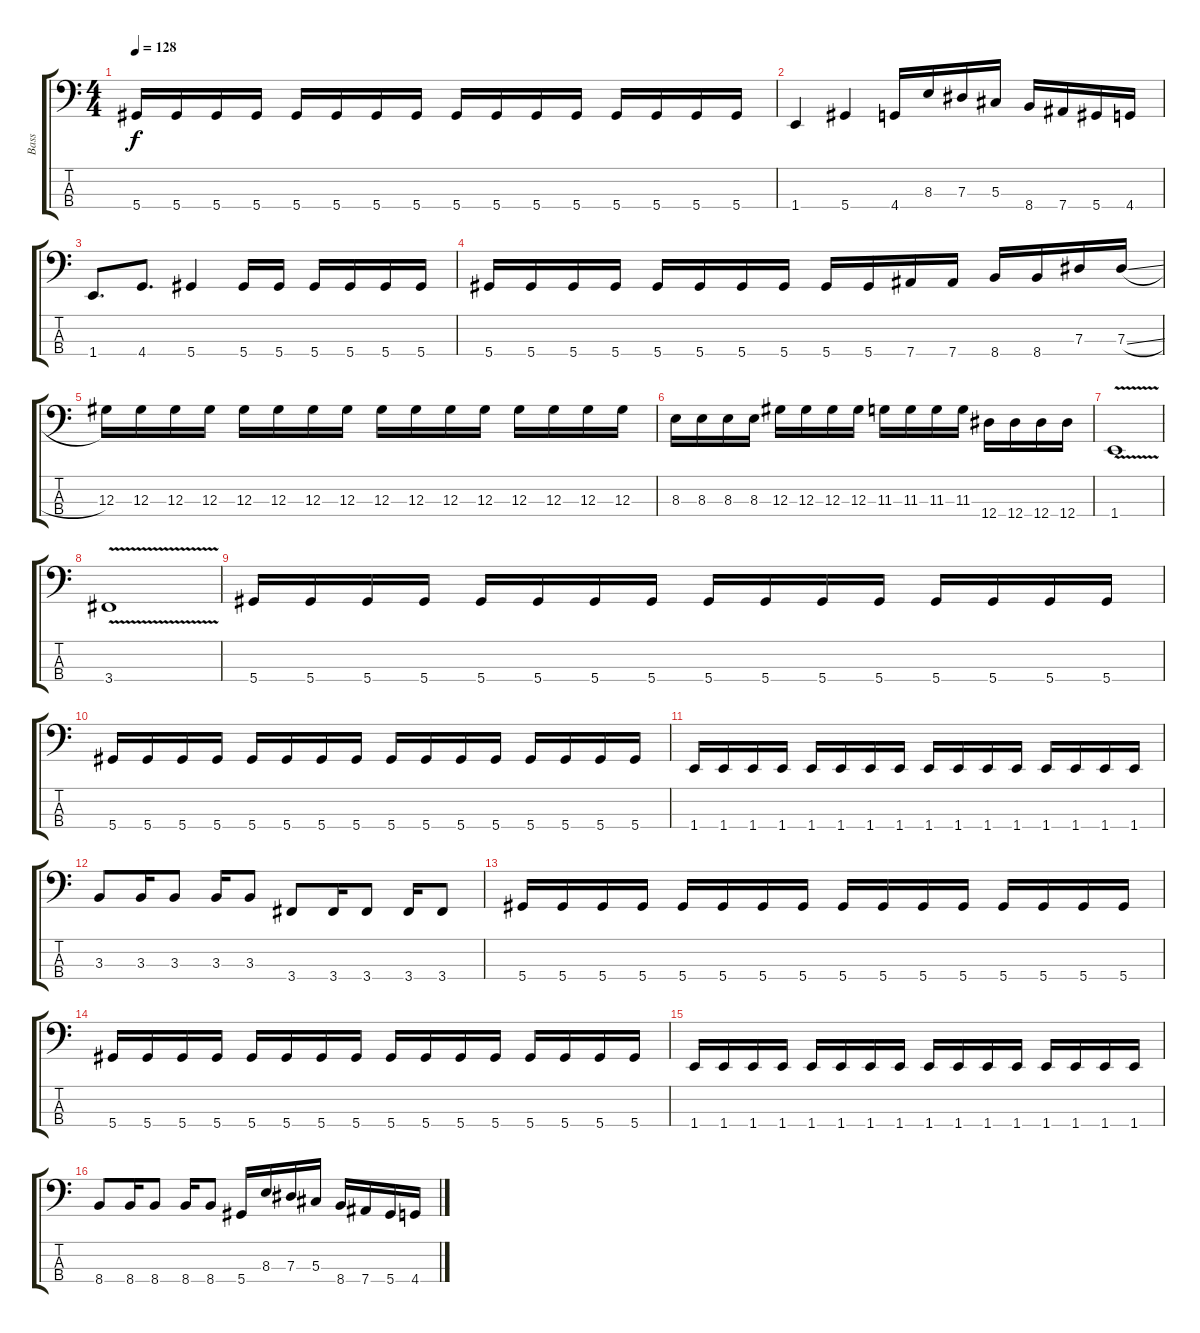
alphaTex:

\track ("Bass" "Bass") {instrument electricbasspick}
\staff {score tabs}
\tuning (Gb2 Db2 Ab1 Eb1) {hide}
\ts (4 4)
\tempo 128
\clef f4
\ks c
5.4.16{dy f} 5.4.16 5.4.16 5.4.16 5.4.16 5.4.16 5.4.16 5.4.16 5.4.16 5.4.16 5.4.16 5.4.16 5.4.16 5.4.16 5.4.16 5.4.16 |
1.4.4 5.4.4 4.4.16 8.3.16 7.3.16 5.3.16 8.4.16 7.4.16 5.4.16 4.4.16 |
1.4.8{d} 4.4.8{d} 5.4.4 5.4.16 5.4.16 5.4.16 5.4.16 5.4.16 5.4.16 |
5.4.16 5.4.16 5.4.16 5.4.16 5.4.16 5.4.16 5.4.16 5.4.16 5.4.16 5.4.16 7.4.16 7.4.16 8.4.16 8.4.16 7.3.16 7.3{sl}.16 |
12.3.16 12.3.16 12.3.16 12.3.16 12.3.16 12.3.16 12.3.16 12.3.16 12.3.16 12.3.16 12.3.16 12.3.16 12.3.16 12.3.16 12.3.16 12.3.16 |
8.3.16 8.3.16 8.3.16 8.3.16 12.3.16 12.3.16 12.3.16 12.3.16 11.3.16 11.3.16 11.3.16 11.3.16 12.4.16 12.4.16 12.4.16 12.4.16 |
1.4{v}.1 |
3.4{v}.1 |
5.4.16 5.4.16 5.4.16 5.4.16 5.4.16 5.4.16 5.4.16 5.4.16 5.4.16 5.4.16 5.4.16 5.4.16 5.4.16 5.4.16 5.4.16 5.4.16 |
5.4.16 5.4.16 5.4.16 5.4.16 5.4.16 5.4.16 5.4.16 5.4.16 5.4.16 5.4.16 5.4.16 5.4.16 5.4.16 5.4.16 5.4.16 5.4.16 |
1.4.16 1.4.16 1.4.16 1.4.16 1.4.16 1.4.16 1.4.16 1.4.16 1.4.16 1.4.16 1.4.16 1.4.16 1.4.16 1.4.16 1.4.16 1.4.16 |
3.3.8 3.3.16 3.3.8 3.3.16 3.3.8 3.4.8 3.4.16 3.4.8 3.4.16 3.4.8 |
5.4.16 5.4.16 5.4.16 5.4.16 5.4.16 5.4.16 5.4.16 5.4.16 5.4.16 5.4.16 5.4.16 5.4.16 5.4.16 5.4.16 5.4.16 5.4.16 |
5.4.16 5.4.16 5.4.16 5.4.16 5.4.16 5.4.16 5.4.16 5.4.16 5.4.16 5.4.16 5.4.16 5.4.16 5.4.16 5.4.16 5.4.16 5.4.16 |
1.4.16 1.4.16 1.4.16 1.4.16 1.4.16 1.4.16 1.4.16 1.4.16 1.4.16 1.4.16 1.4.16 1.4.16 1.4.16 1.4.16 1.4.16 1.4.16 |
8.4.8 8.4.16 8.4.8 8.4.16 8.4.8 5.4.16 8.3.16 7.3.16 5.3.16 8.4.16 7.4.16 5.4.16 4.4.16
